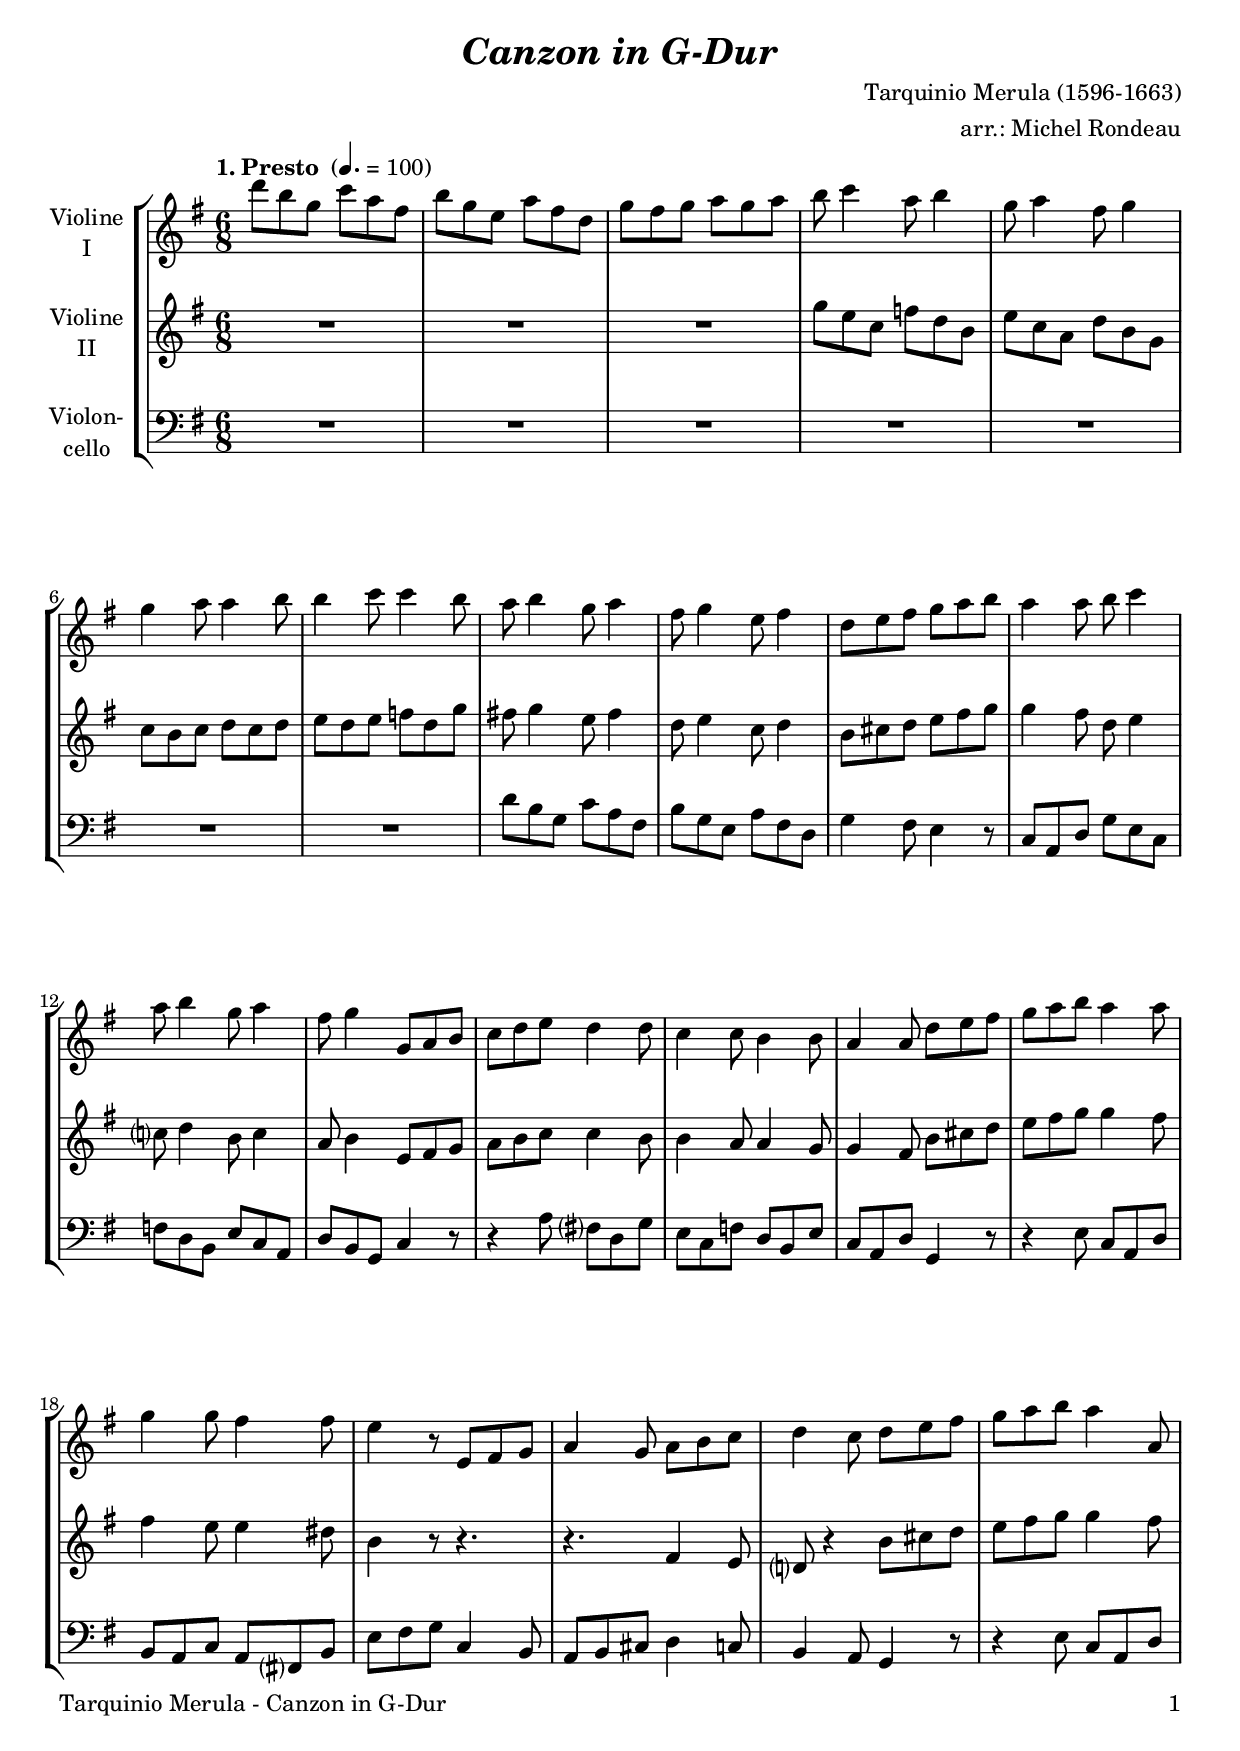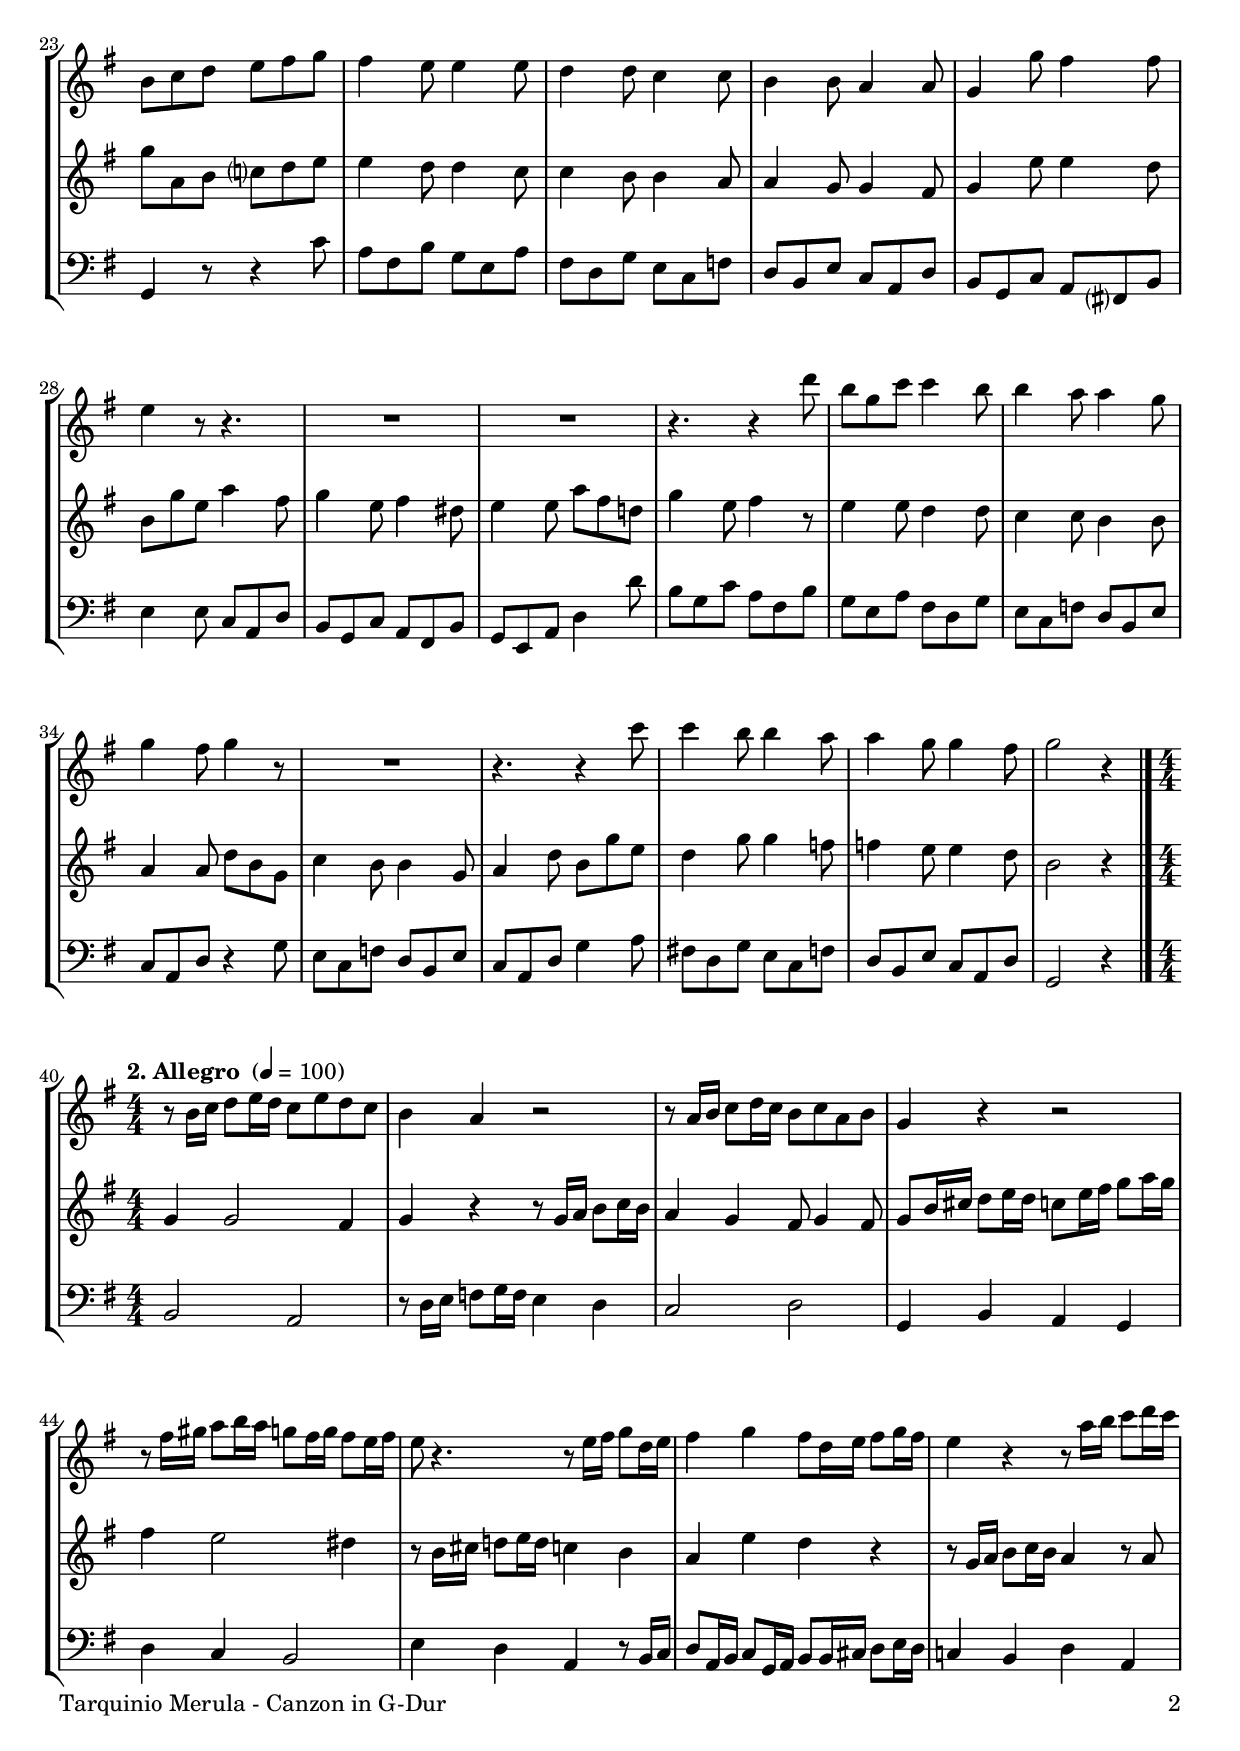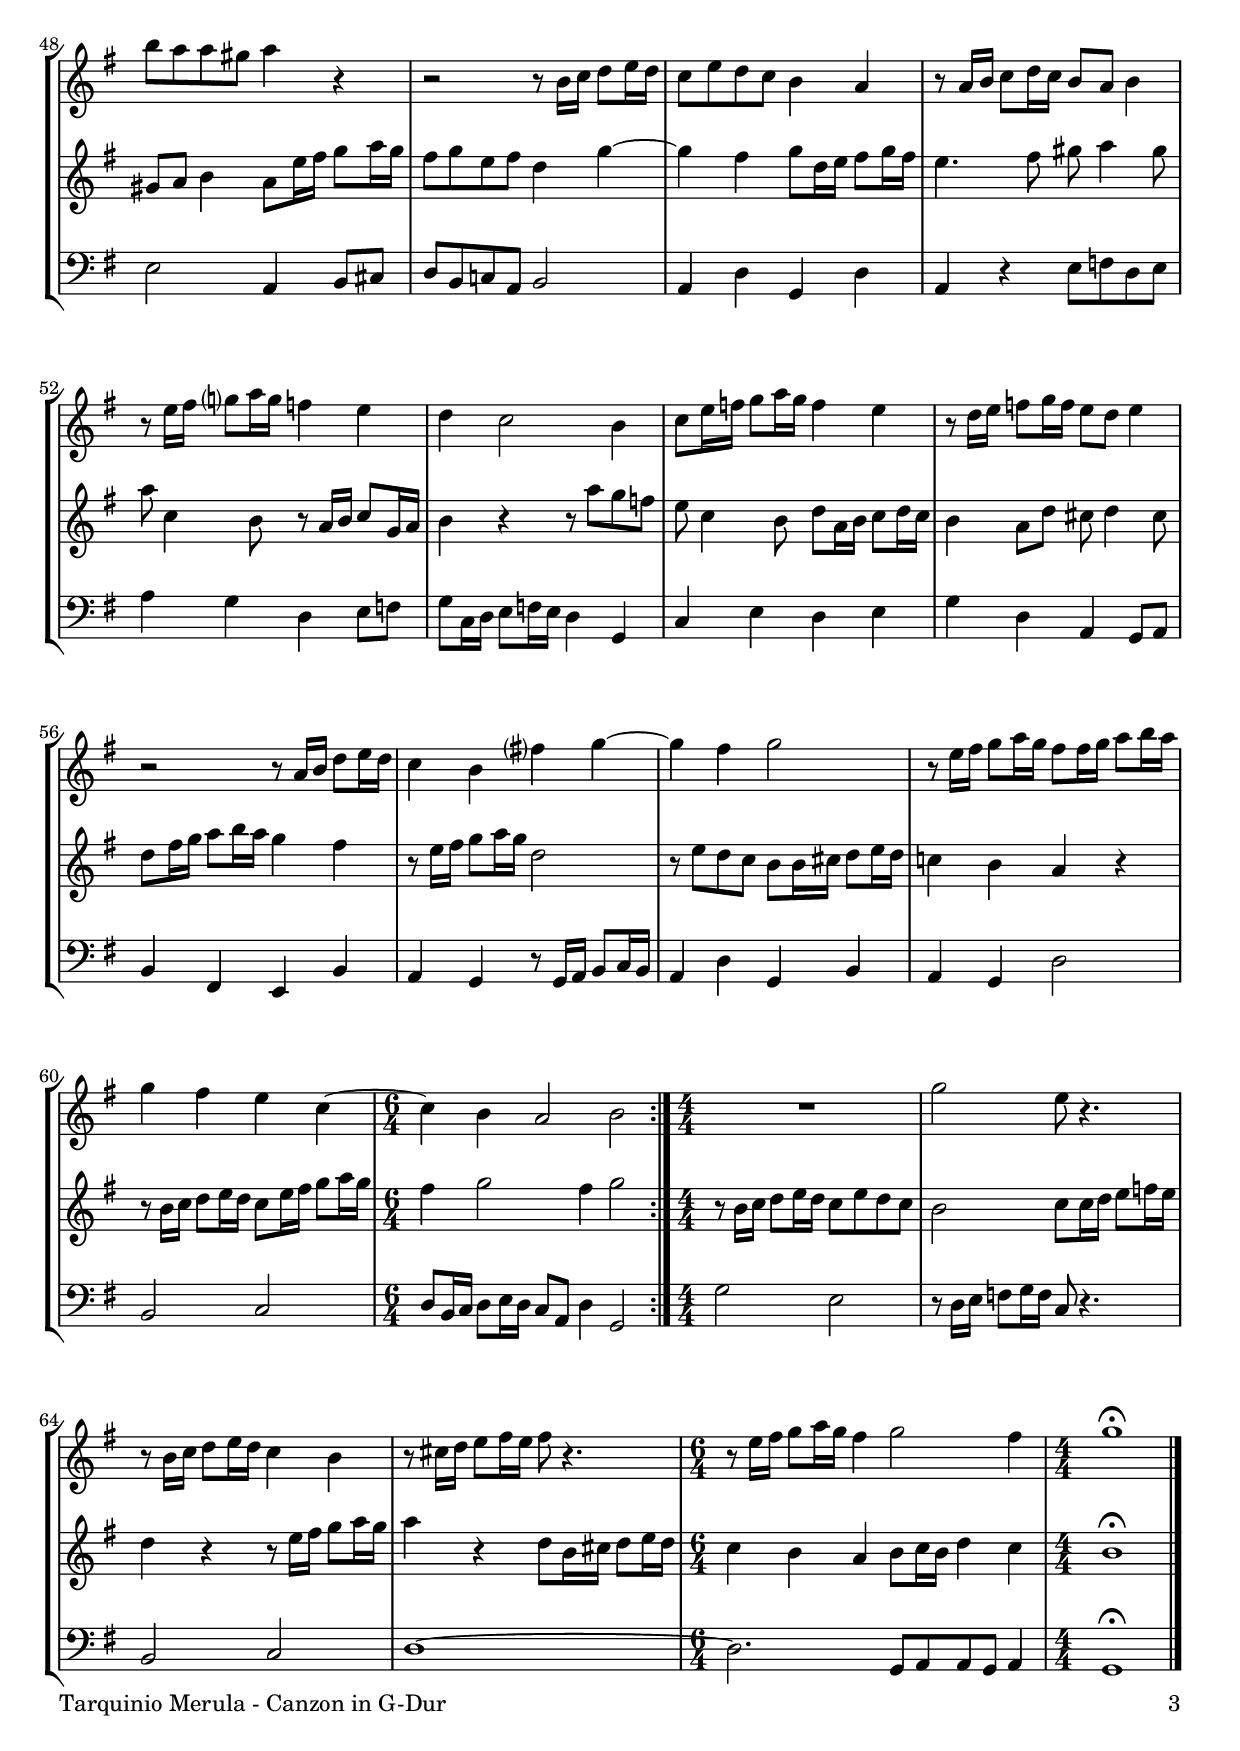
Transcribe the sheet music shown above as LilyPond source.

\version "2.24.1"
\include "deutsch.ly"

#(set-global-staff-size 20)

\header {
  title     = \markup \bold \italic "Canzon in G-Dur"
  composer  = "Tarquinio Merula (1596-1663)"
  arranger  = "arr.: Michel Rondeau"
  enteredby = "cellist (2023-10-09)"
%  piece     = ""
}

voiceconsts = {
 \key c \major
 \time 6/8
 \clef "treble"
 \numericTimeSignature
 \compressEmptyMeasures
% Set default beaming for all staves
%  \set Timing.beamExceptions = #'()
%  \set Timing.baseMoment     = #(ly:make-moment 1 4)
%  \set Timing.beatStructure  = #'(1 1 1)
}

mivl = "violin"
miba = "cello"
mipz = "pizzicato strings"

dolc = \markup \italic "dolce"
lega = \markup \italic "legato"
mest = \markup \italic "mezzo staccato"
pizz = \markup \italic "(pizz.)"
rit  = \mark \markup \box \italic "rit."

introa = {        \tempo "1. Presto "  4.=100 }
introb = { \break \tempo "2. Allegro "  4=100 \time 4/4 }

va = \relative c''' {
  \voiceconsts

  \introa
  g8 e c f d h
  e c a d h g
  c h c d c d
  e f4 d8 e4
  c8 d4 h8 c4
  c d8 d4 e8
  e4 f8 f4 e8

  d e4 c8 d4
  h8 c4 a8 h4
  g8 a h c d e
  d4 d8 e f4
  d8 e4 c8 d4
  h8 c4 c,8 d e
  f g a g4 g8
  f4 f8 e4 e8

  d4 d8 g a h
  c d e d4 d8
  c4 c8 h4 h8
  a4 r8 a, h c
  d4 c8 d e f
  g4 f8 g a h
  c d e d4 d,8
  e f g a h c

  h4 a8 a4 a8
  g4 g8 f4 f8
  e4 e8 d4 d8
  c4 c'8 h4 h8
  a4 r8 r4.
  R2.*2
  r4. r4 g'8
  e c f f4 e8

  e4 d8 d4 c8
  c4 h8 c4 r8
  R2.
  r4. r4 f8
  f4 e8 e4 d8
  d4 c8 c4 h8
  c2 r4 \bar "|."

  \introb
  \repeat volta 2 {
    r8 e,16 f g8 a16 g f8 a g f

    e4 d r2
    r8 d16 e f8 g16 f e8 f d e
    c4 r r2
    r8 h'16 cis d8 e16 d c8 h16 c h8 a16 h
    a8 r4. r8 a16 h c8 g16 a

    h4 c h8 g16 a h8 c16 h
    a4 r r8 d16 e f8 g16 f
    e8 d d cis d4 r
    r2 r8 e,16 f g8 a16 g
    f8 a g f e4 d
    r8 d16 e f8 g16 f e8 d e4

    r8 a16 h c?8 d16 c b4 a
    g f2 e4
    f8 a16 b c8 d16 c b4 a
    r8 g16 a b8 c16 b a8 g a4
    r2 r8 d,16 e g8 a16 g
    f4 e h'? c~

    c h c2
    r8 a16 h c8 d16 c h8 h16 c d8 e16 d
    c4 h a f~ \time 6/4
    f e d2 e
  } \time 4/4
  R1
  c'2 a8 r4.

  r8 e16 f g8 a16 g f4 e
  r8 fis16 g a8 h16 a h8 r4. \time 6/4
  r8 a16 h c8 d16 c h4 c2 h4 \time 4/4
  c1\fermata \bar "|."
}

vb = \relative c'' {
  \voiceconsts

  \introa
  R2.*3
  c8 a f b g e
  a f d g e c
  f e f g f g
  a g a b g c
  h! c4 a8 h4
  g8 a4 f8 g4

  e8 fis g a h c
  c4 h8 g a4
  f?8 g4 e8 f4
  d8 e4 a,8 h c
  d e f f4 e8
  e4 d8 d4 c8
  c4 h8 e fis g
  a h c c4 h8

  h4 a8 a4 gis8
  e4 r8 r4.
  r h4 a8
  g? r4 e'8 fis g
  a h c c4 h8
  c d, e f? g a
  a4 g8 g4 f8
  f4 e8 e4 d8

  d4 c8 c4 h8
  c4 a'8 a4 g8
  e c' a d4 h8
  c4 a8 h4 gis8
  a4 a8 d h g!
  c4 a8 h4 r8
  a4 a8 g4 g8
  f4 f8 e4 e8

  d4 d8 g e c
  f4 e8 e4 c8
  d4 g8 e c' a
  g4 c8 c4 b8
  b4 a8 a4 g8
  e2 r4 \bar "|."

  \introb
  \repeat volta 2 {
    c4 c2 h4

    c r r8 c16 d e8 f16 e
    d4 c h8 c4 h8
    c e16 fis g8 a16 g f8 a16 h c8 d16 c
    h4 a2 gis4
    r8 e16 fis g!8 a16 g f4 e

    d a' g r
    r8 c,16 d e8 f16 e d4 r8 d
    cis d e4 d8 a'16 h c8 d16 c
    h8 c a h g4 c~
    c h c8 g16 a h8 c16 h
    a4. h8 cis d4 cis8

    d f,4 e8 r d16 e f8 c16 d
    e4 r r8 d' c b
    a f4 e8 g d16 e f8 g16 f
    e4 d8 g fis g4 fis8
    g h16 c d8 e16 d c4 h

    r8 a16 h c8 d16 c g2
    r8 a g f e e16 fis g8 a16 g
    f!4 e d r
    r8 e16 f g8 a16 g f8 a16 h c8 d16 c
    \time 6/4 h4 c2 h4 c2
  } \time 4/4
  
  r8 e,16 f g8 a16 g f8 a g f
  e2 f8 f16 g a8 b16 a
  g4 r r8 a16 h c8 d16 c
  d4 r g,8 e16 fis g8 a16 g \time 6/4
  f4 e d e8 f16 e g4 f \time 4/4
  e1\fermata \bar "|."
}

vc = \relative c' {
  \voiceconsts
  \clef "bass"

  \introa
  R2.*7
  g8 e c f d h
  e c a d h g
  c4 h8 a4 r8
  f d g c a f
  b g e a f d
  g e c f4 r8

  r4 d'8 h? g c
  a f b g e a
  f d g c,4 r8
  r4 a'8 f d g
  e d f d h? e
  a h c f,4 e8
  d e fis g4 f8

  e4 d8 c4 r8
  r4 a'8 f d g
  c,4 r8 r4 f'8
  d h e c a d
  h g c a f b
  g e a f d g
  e c f d h? e

  a4 a8 f d g
  e c f d h e
  c a d g4 g'8
  e c f d h e
  c a d h g c
  a f b g e a
  f d g r4 c8

  a f b g e a
  f d g c4 d8
  h! g c a f b
  g e a f d g
  c,2 r4 \bar "|."

  \introb
  \repeat volta 2 {
    e2 d
    r8 g16 a b8 c16 b a4 g
    f2 g

    c,4 e d c
    g' f e2
    a4 g d r8 e16 f
    g8 d16 e f8 c16 d e8 e16 fis g8 a16 g
    f!4 e g d
    a'2 d,4 e8 fis
    g e f! d e2

    d4 g c, g'
    d r a'8 b g a
    d4 c g a8 b
    c f,16 g a8 b16 a g4 c,
    f a g a
    c g d c8 d

    e4 h a e'
    d c r8 c16 d e8 f16 e
    d4 g c, e
    d c g'2
    e f \time 6/4
    g8 e16 f g8 a16 g f8 d g4 c,2
  } \time 4/4

  c' a
  r8 g16 a b8 c16 b f8 r4.
  e2 f
  g1~ \time 6/4
  g2. c,8 d d c d4 \time 4/4
  c1\fermata \bar "|."
}


music = \new StaffGroup <<
      \new Staff {
        \set Staff.midiInstrument = \mivl
        \set Staff.instrumentName = \markup \center-column { "Violine" "I" }
        \transpose c g { \va }
      }
      
      \new Staff {
        \set Staff.midiInstrument = \mivl
        \set Staff.instrumentName = \markup \center-column { "Violine" "II" }
        \transpose c g { \vb }
      }
      
      \new Staff {
        \set Staff.midiInstrument = \miba
        \set Staff.instrumentName = \markup \center-column { "Violon-" "cello" }
        \transpose c g { \vc }
      }
>>

\book {
  \paper {
    print-page-number = ##t
    print-first-page-number = ##t
    ragged-last-bottom = ##f
    oddHeaderMarkup = \markup \null
    evenHeaderMarkup = \markup \null
    oddFooterMarkup = \markup {
      \fill-line {
        \if \should-print-page-number
        "Tarquinio Merula - Canzon in G-Dur" \fromproperty #'page:page-number-string
      }
    }
    evenFooterMarkup = \oddFooterMarkup
  } \score {
    \music
    \layout {}
  }

  \score {
    \unfoldRepeats \music

    \midi {
      \context {
        \Score
      }
    }
  }
}